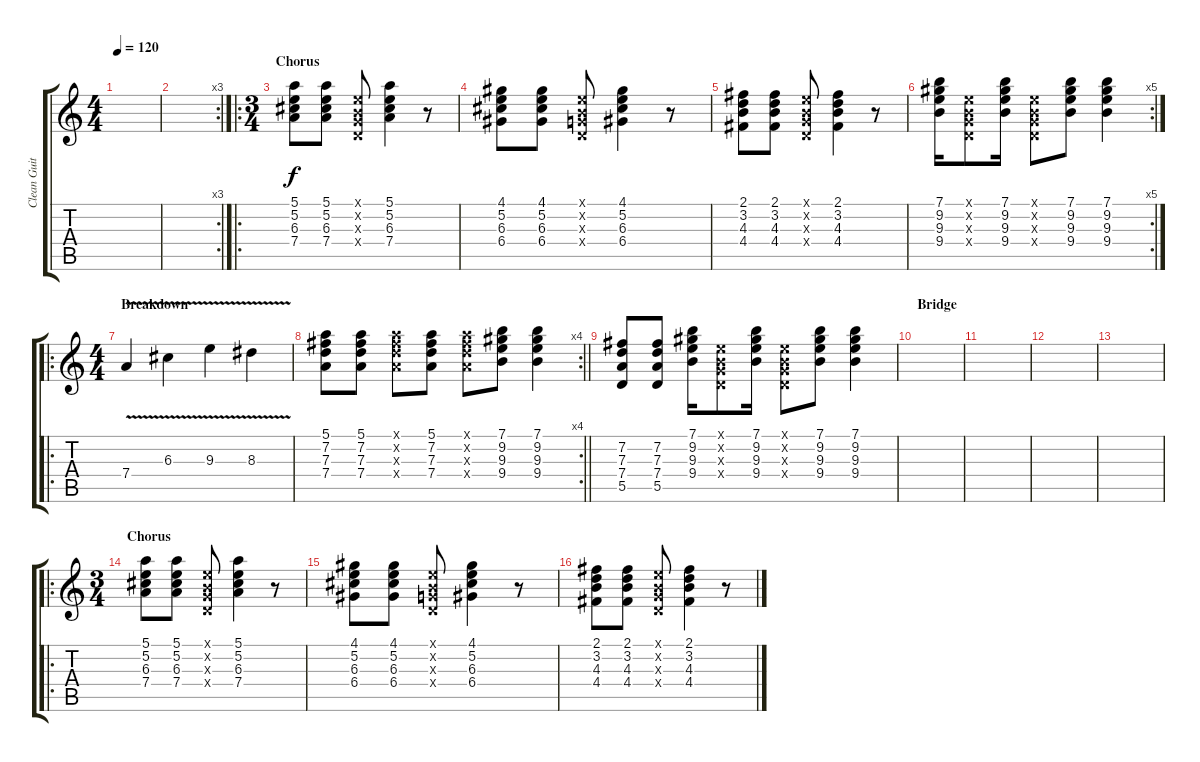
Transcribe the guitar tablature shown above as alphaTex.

\track ("Clean Guitar" "Clean Guit") {instrument electricguitarclean}
\staff {score tabs}
\tuning (E4 B3 G3 D3 A2 E2) {hide}
\ts (4 4)
\tempo 120
\clef g2
\ks c
|
\rc 3
|
\ro
\ts (3 4)
\section ("" "Chorus")
(5.1 5.2 6.3 7.4).8 (5.1 5.2 6.3 7.4).8 (0.1{x} 0.2{x} 0.3{x} 0.4{x}).8 (5.1 5.2 6.3 7.4).4 r.8 |
(4.1 5.2 6.3 6.4).8 (4.1 5.2 6.3 6.4).8 (0.1{x} 0.2{x} 0.3{x} 0.4{x}).8 (4.1 5.2 6.3 6.4).4 r.8 |
(2.1 3.2 4.3 4.4).8 (2.1 3.2 4.3 4.4).8 (0.1{x} 0.2{x} 0.3{x} 0.4{x}).8 (2.1 3.2 4.3 4.4).4 r.8 |
\rc 5
(7.1 9.2 9.3 9.4).16 (0.1{x} 0.2{x} 0.3{x} 0.4{x}).8 (7.1 9.2 9.3 9.4).16 (0.1{x} 0.2{x} 0.3{x} 0.4{x}).8 (7.1 9.2 9.3 9.4).8 (7.1 9.2 9.3 9.4).4 |
\ro
\ts (4 4)
\section ("" "Breakdown")
7.4{v}.4 6.3{v}.4 9.3{v}.4 8.3{v}.4 |
\rc 4
\barLineRight lightlight
(5.1 7.2 7.3 7.4).8 (5.1 7.2 7.3 7.4).8 (5.1{x} 7.2{x} 7.3{x} 7.4{x}).8 (5.1 7.2 7.3 7.4).8 (5.1{x} 7.2{x} 7.3{x} 7.4{x}).8 (7.1 9.2 9.3 9.4).8 (7.1 9.2 9.3 9.4).4 |
(7.2 7.3 7.4 5.5).8 (7.2 7.3 7.4 5.5).8 (7.1 9.2 9.3 9.4).16 (0.1{x} 0.2{x} 0.3{x} 0.4{x}).8 (7.1 9.2 9.3 9.4).16 (0.1{x} 0.2{x} 0.3{x} 0.4{x}).8 (7.1 9.2 9.3 9.4).8 (7.1 9.2 9.3 9.4).4 |
\section ("" "Bridge")
|
|
|
|
\ro
\ts (3 4)
\section ("" "Chorus")
(5.1 5.2 6.3 7.4).8 (5.1 5.2 6.3 7.4).8 (0.1{x} 0.2{x} 0.3{x} 0.4{x}).8 (5.1 5.2 6.3 7.4).4 r.8 |
(4.1 5.2 6.3 6.4).8 (4.1 5.2 6.3 6.4).8 (0.1{x} 0.2{x} 0.3{x} 0.4{x}).8 (4.1 5.2 6.3 6.4).4 r.8 |
(2.1 3.2 4.3 4.4).8 (2.1 3.2 4.3 4.4).8 (0.1{x} 0.2{x} 0.3{x} 0.4{x}).8 (2.1 3.2 4.3 4.4).4 r.8
